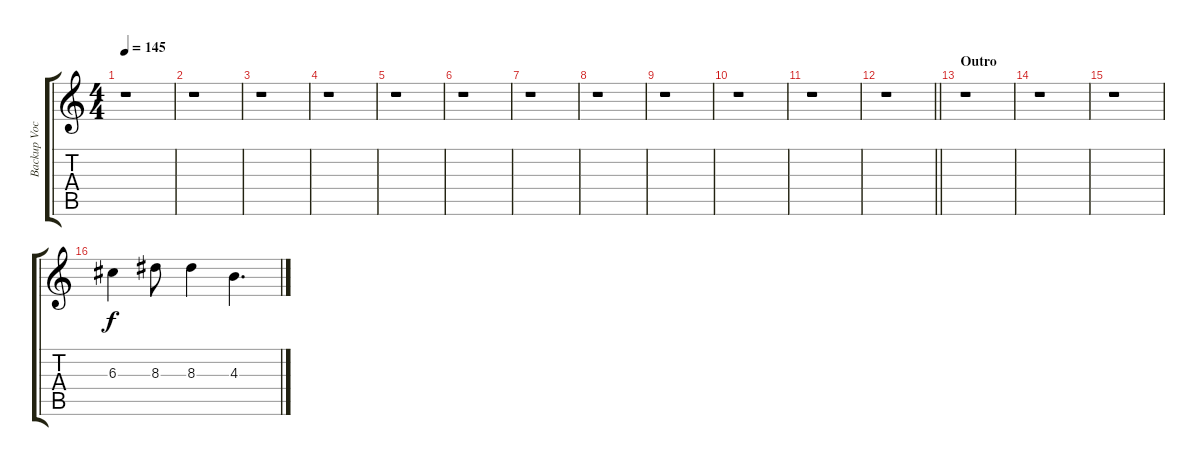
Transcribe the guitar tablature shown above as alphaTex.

\track ("Backup Vocals" "Backup Voc") {instrument acousticguitarsteel}
\staff {score tabs}
\tuning (E4 B3 G3 D3 A2 E2) {hide}
\ts (4 4)
\tempo 145
\clef g2
\ks c
r.1{dy f} |
r.1 |
r.1 |
r.1 |
r.1 |
r.1 |
r.1 |
r.1 |
r.1 |
r.1 |
r.1 |
\barLineRight lightlight
r.1 |
\section ("" "Outro")
r.1 |
r.1 |
r.1 |
6.3.4 8.3.8 8.3.4 4.3.4{d}
